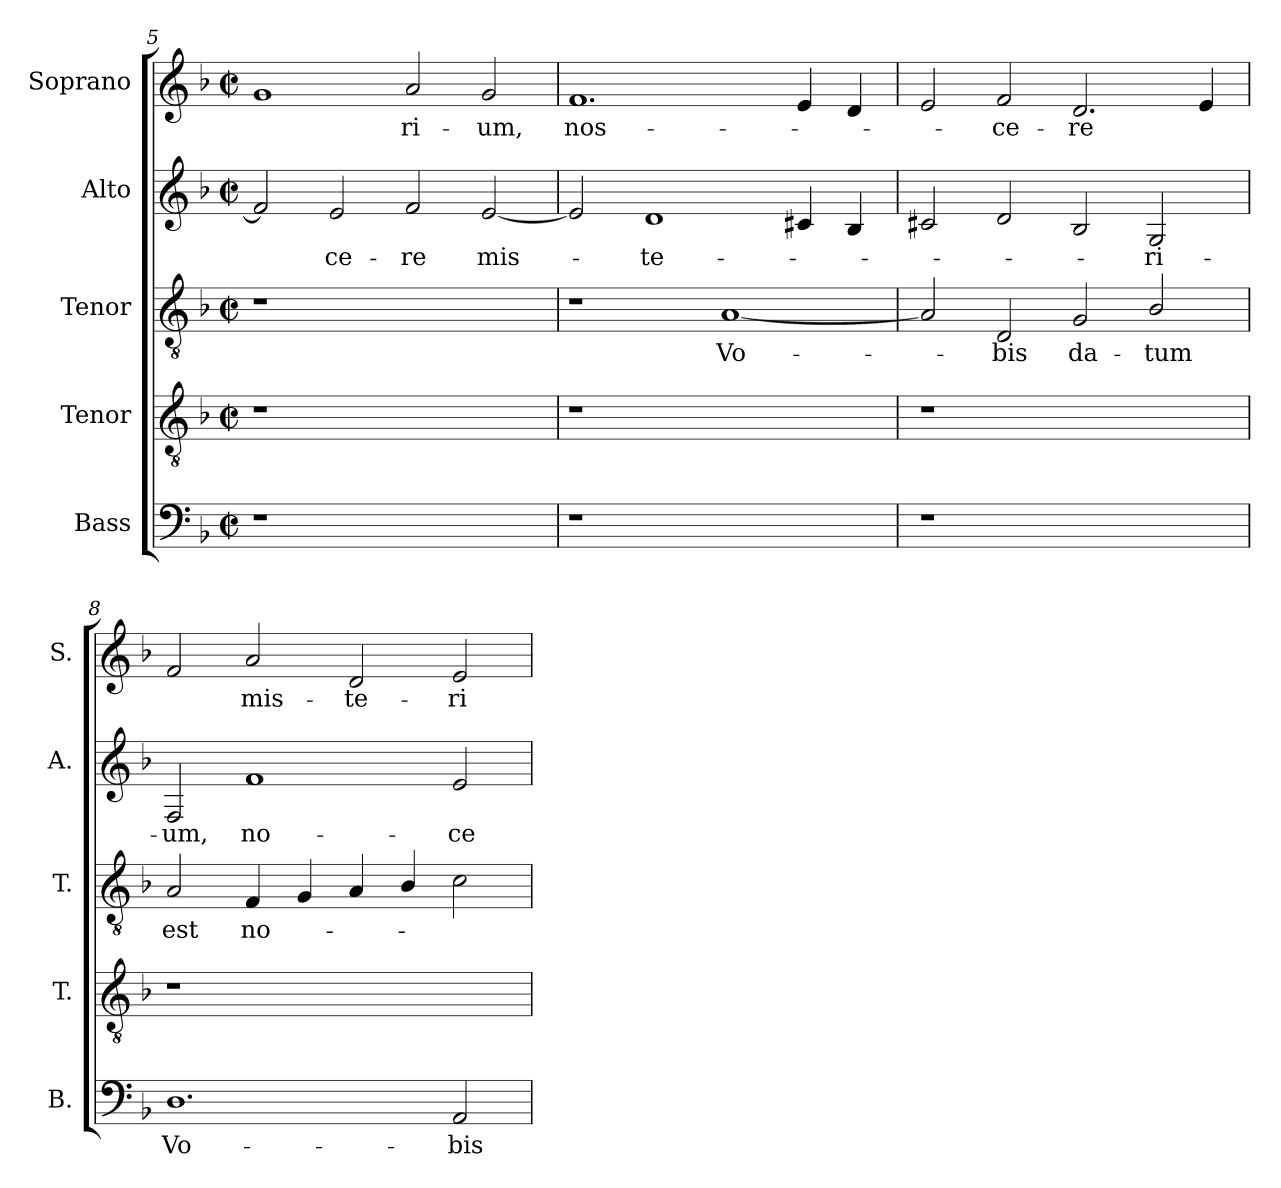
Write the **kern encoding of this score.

**kern	**text	**kern	**kern	**text	**kern	**text	**kern	**text
*part5	*part5	*part4	*part3	*part3	*part2	*part2	*part1	*part1
*staff5	*staff5	*staff4	*staff3	*staff3	*staff2	*staff2	*staff1	*staff1
*I"Bass	*	*I"Tenor	*I"Tenor	*	*I"Alto	*	*I"Soprano	*
*I'B.	*	*I'T.	*I'T.	*	*I'A.	*	*I'S.	*
!!LO:LB:g=z
*clefF4	*	*clefGv2	*clefGv2	*	*clefG2	*	*clefG2	*
*	*	*ITrd7c12	*ITrd7c12	*	*	*	*	*
*k[b-]	*	*k[b-]	*k[b-]	*	*k[b-]	*	*k[b-]	*
*F:	*	*F:	*F:	*	*F:	*	*F:	*
*M2/2	*	*M2/2	*M2/2	*	*M2/2	*	*M2/2	*
*met(c|)	*	*met(c|)	*met(c|)	*	*met(c|)	*	*met(c|)	*
=5	=5	=5	=5	=5	=5	=5	=5	=5
!LO:N:vis=1	!	!LO:N:vis=1	!LO:N:vis=1	!	!	!	!	!
1r	.	1r	1r	.	2fi/]	.	1gi	.
!	!	!	!	!	!	!LO:LY:b:color=#000000	!	!
.	.	.	.	.	2ei/	-ce-	.	.
!	!	!	!	!	!	!LO:LY:b:color=#000000	!	!
!	!	!	!	!	!	!	!	!LO:LY:b:color=#000000
1ryy	.	1ryy	1ryy	.	2fi/	-re	2ai/	-ri-
!	!	!	!	!	!	!LO:LY:b:color=#000000	!	!
!	!	!	!	!	!	!	!	!LO:LY:b:color=#000000
.	.	.	.	.	[2ei/	mis-	2gi/	-um,
=6	=6	=6	=6	=6	=6	=6	=6	=6
!LO:N:vis=1	!	!LO:N:vis=1	!	!	!	!	!	!
!	!	!	!	!	!	!	!	!LO:LY:b:color=#000000
1r	.	1r	1r	.	2ei/]	.	1.fi	nos-
!	!	!	!	!	!	!LO:LY:b:color=#000000	!	!
.	.	.	.	.	1di	-te-	.	.
!	!	!	!	!LO:LY:b:color=#000000	!	!	!	!
1ryy	.	1ryy	[1AAi	Vo-	.	.	.	.
.	.	.	.	.	4c#Xi/	.	4ei/	.
.	.	.	.	.	4B-i/	.	4di/	.
=7	=7	=7	=7	=7	=7	=7	=7	=7
!LO:N:vis=1	!	!LO:N:vis=1	!	!	!	!	!	!
1r	.	1r	2AAi/]	.	2c#Xi/	.	2ei/	.
!	!	!	!	!LO:LY:b:color=#000000	!	!	!	!
!	!	!	!	!	!	!	!	!LO:LY:b:color=#000000
.	.	.	2DDi/	-bis	2di/	.	2fi/	-ce-
!	!	!	!	!LO:LY:b:color=#000000	!	!	!	!
!	!	!	!	!	!	!	!	!LO:LY:b:color=#000000
1ryy	.	1ryy	2GGi/	da-	2B-i/	.	2.di/	-re
!	!	!	!	!LO:LY:b:color=#000000	!	!	!	!
!	!	!	!	!	!	!LO:LY:b:color=#000000	!	!
.	.	.	2BB-i/	-tum	2Gi/	-ri-	.	.
.	.	.	.	.	.	.	4ei/	.
=8	=8	=8	=8	=8	=8	=8	=8	=8
!	!LO:LY:b:color=#000000	!LO:N:vis=1	!	!	!	!	!	!
!	!	!	!	!LO:LY:b:color=#000000	!	!	!	!
!	!	!	!	!	!	!LO:LY:b:color=#000000	!	!
1.Di	Vo-	1r	2AAi/	est	2Fi/	-um,	2fi/	.
!	!	!	!	!LO:LY:b:color=#000000	!	!	!	!
!	!	!	!	!	!	!LO:LY:b:color=#000000	!	!
!	!	!	!	!	!	!	!	!LO:LY:b:color=#000000
.	.	.	4FFi/	no-	1fi	no-	2ai/	mis-
.	.	.	4GGi/	.	.	.	.	.
!	!	!	!	!	!	!	!	!LO:LY:b:color=#000000
.	.	1ryy	4AAi/	.	.	.	2di/	-te-
.	.	.	4BB-i/	.	.	.	.	.
!	!LO:LY:b:color=#000000	!	!	!	!	!	!	!
!	!	!	!	!	!	!LO:LY:b:color=#000000	!	!
!	!	!	!	!	!	!	!	!LO:LY:b:color=#000000
2AAi/	-bis	.	2Ci\	.	2ei/	-ce-	2ei/	-ri-
=	=	=	=	=	=	=	=	=
*-	*-	*-	*-	*-	*-	*-	*-	*-
